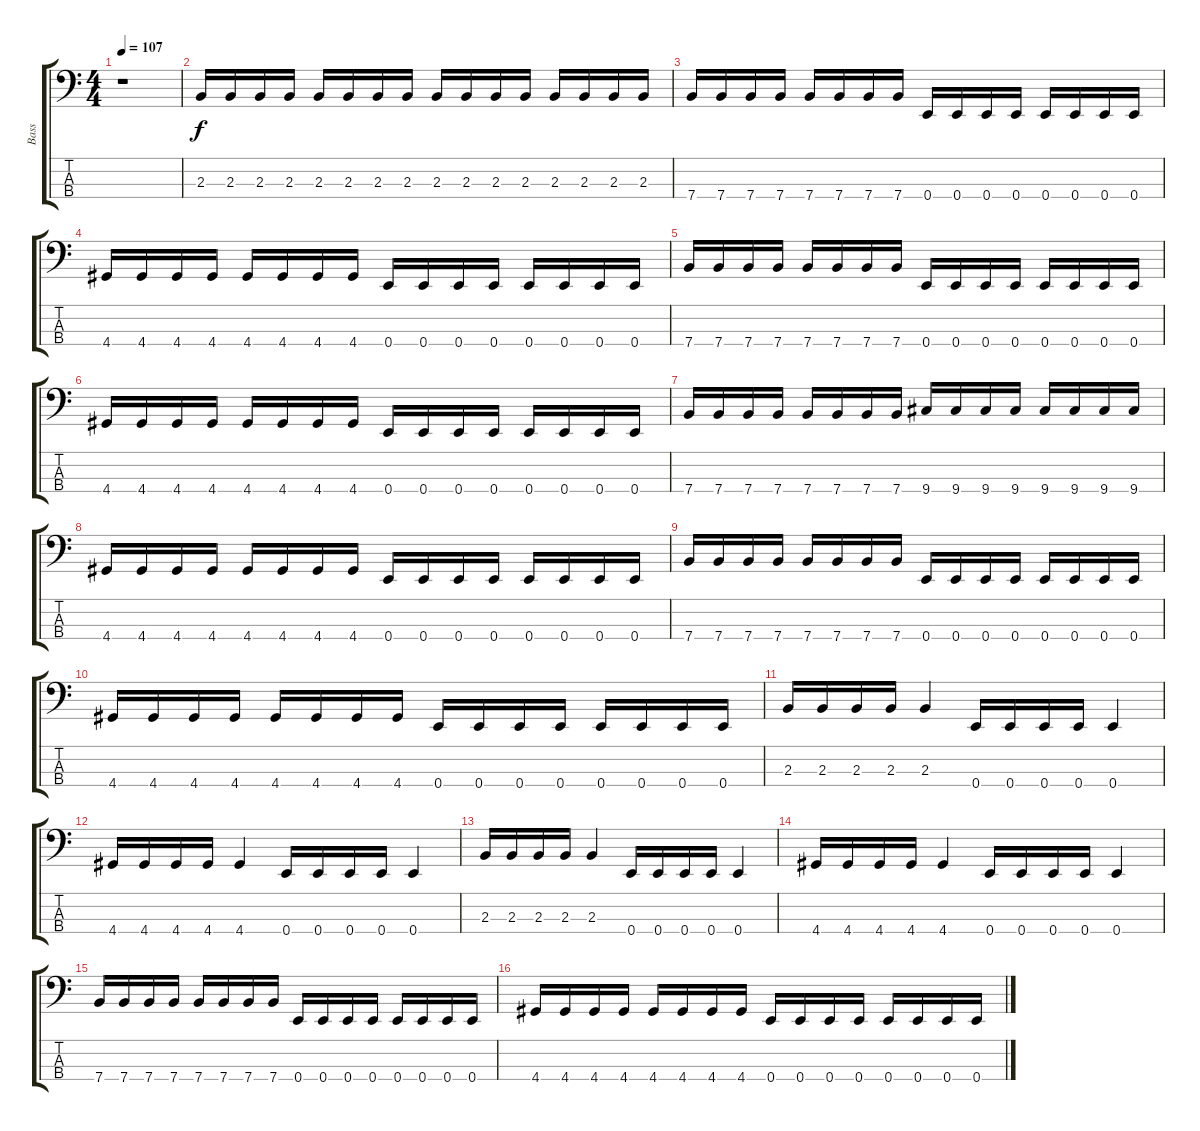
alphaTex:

\track ("Bass" "Bass") {instrument slapbass1}
\staff {score tabs}
\tuning (G2 D2 A1 E1) {hide}
\ts (4 4)
\tempo 107
\clef f4
\ks c
r.1{dy f instrument slapbass1} |
2.3.16 2.3.16 2.3.16 2.3.16 2.3.16 2.3.16 2.3.16 2.3.16 2.3.16 2.3.16 2.3.16 2.3.16 2.3.16 2.3.16 2.3.16 2.3.16 |
7.4.16 7.4.16 7.4.16 7.4.16 7.4.16 7.4.16 7.4.16 7.4.16 0.4.16 0.4.16 0.4.16 0.4.16 0.4.16 0.4.16 0.4.16 0.4.16 |
4.4.16 4.4.16 4.4.16 4.4.16 4.4.16 4.4.16 4.4.16 4.4.16 0.4.16 0.4.16 0.4.16 0.4.16 0.4.16 0.4.16 0.4.16 0.4.16 |
7.4.16 7.4.16 7.4.16 7.4.16 7.4.16 7.4.16 7.4.16 7.4.16 0.4.16 0.4.16 0.4.16 0.4.16 0.4.16 0.4.16 0.4.16 0.4.16 |
4.4.16 4.4.16 4.4.16 4.4.16 4.4.16 4.4.16 4.4.16 4.4.16 0.4.16 0.4.16 0.4.16 0.4.16 0.4.16 0.4.16 0.4.16 0.4.16 |
7.4.16 7.4.16 7.4.16 7.4.16 7.4.16 7.4.16 7.4.16 7.4.16 9.4.16 9.4.16 9.4.16 9.4.16 9.4.16 9.4.16 9.4.16 9.4.16 |
4.4.16 4.4.16 4.4.16 4.4.16 4.4.16 4.4.16 4.4.16 4.4.16 0.4.16 0.4.16 0.4.16 0.4.16 0.4.16 0.4.16 0.4.16 0.4.16 |
7.4.16 7.4.16 7.4.16 7.4.16 7.4.16 7.4.16 7.4.16 7.4.16 0.4.16 0.4.16 0.4.16 0.4.16 0.4.16 0.4.16 0.4.16 0.4.16 |
4.4.16 4.4.16 4.4.16 4.4.16 4.4.16 4.4.16 4.4.16 4.4.16 0.4.16 0.4.16 0.4.16 0.4.16 0.4.16 0.4.16 0.4.16 0.4.16 |
2.3.16 2.3.16 2.3.16 2.3.16 2.3.4 0.4.16 0.4.16 0.4.16 0.4.16 0.4.4 |
4.4.16 4.4.16 4.4.16 4.4.16 4.4.4 0.4.16 0.4.16 0.4.16 0.4.16 0.4.4 |
2.3.16 2.3.16 2.3.16 2.3.16 2.3.4 0.4.16 0.4.16 0.4.16 0.4.16 0.4.4 |
4.4.16 4.4.16 4.4.16 4.4.16 4.4.4 0.4.16 0.4.16 0.4.16 0.4.16 0.4.4 |
7.4.16 7.4.16 7.4.16 7.4.16 7.4.16 7.4.16 7.4.16 7.4.16 0.4.16 0.4.16 0.4.16 0.4.16 0.4.16 0.4.16 0.4.16 0.4.16 |
4.4.16 4.4.16 4.4.16 4.4.16 4.4.16 4.4.16 4.4.16 4.4.16 0.4.16 0.4.16 0.4.16 0.4.16 0.4.16 0.4.16 0.4.16 0.4.16
